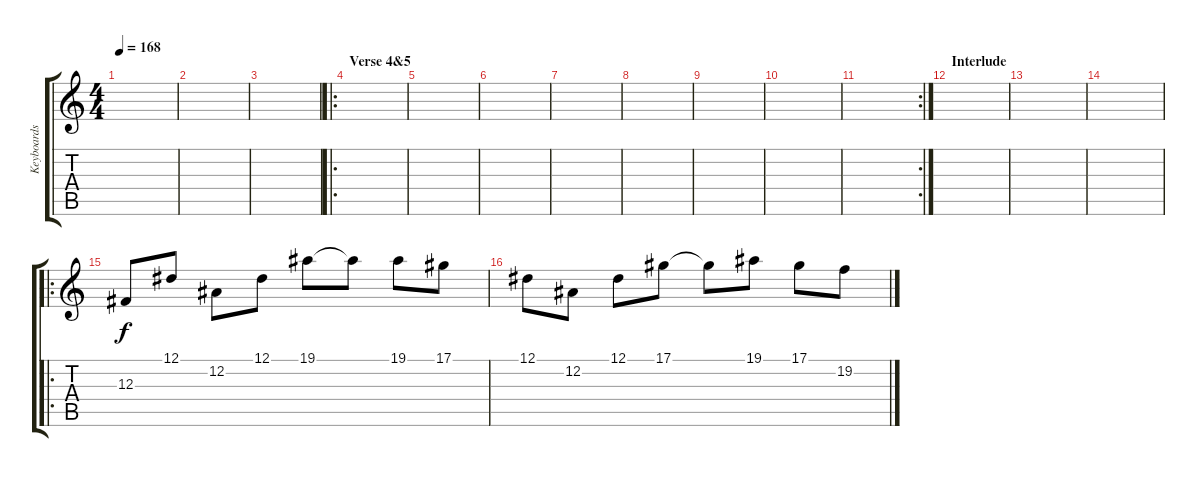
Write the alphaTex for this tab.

\track ("Keyboards" "Keyboards") {instrument pad1newage}
\staff {score tabs}
\tuning (Eb4 Bb3 Gb3 Db3 Ab2 Eb2) {hide}
\ts (4 4)
\tempo 168
\clef g2
\ks c
|
|
|
\ro
\section ("" "Verse 4&5")
|
|
|
|
|
|
|
\rc 2
|
\section ("" "Interlude")
|
|
|
\ro
12.3.8{dy f} 12.1.8 12.2.8 12.1.8 19.1.8 19.1{t}.8 19.1.8 17.1.8 |
12.1.8 12.2.8 12.1.8 17.1.8 17.1{t}.8 19.1.8 17.1.8 19.2.8
